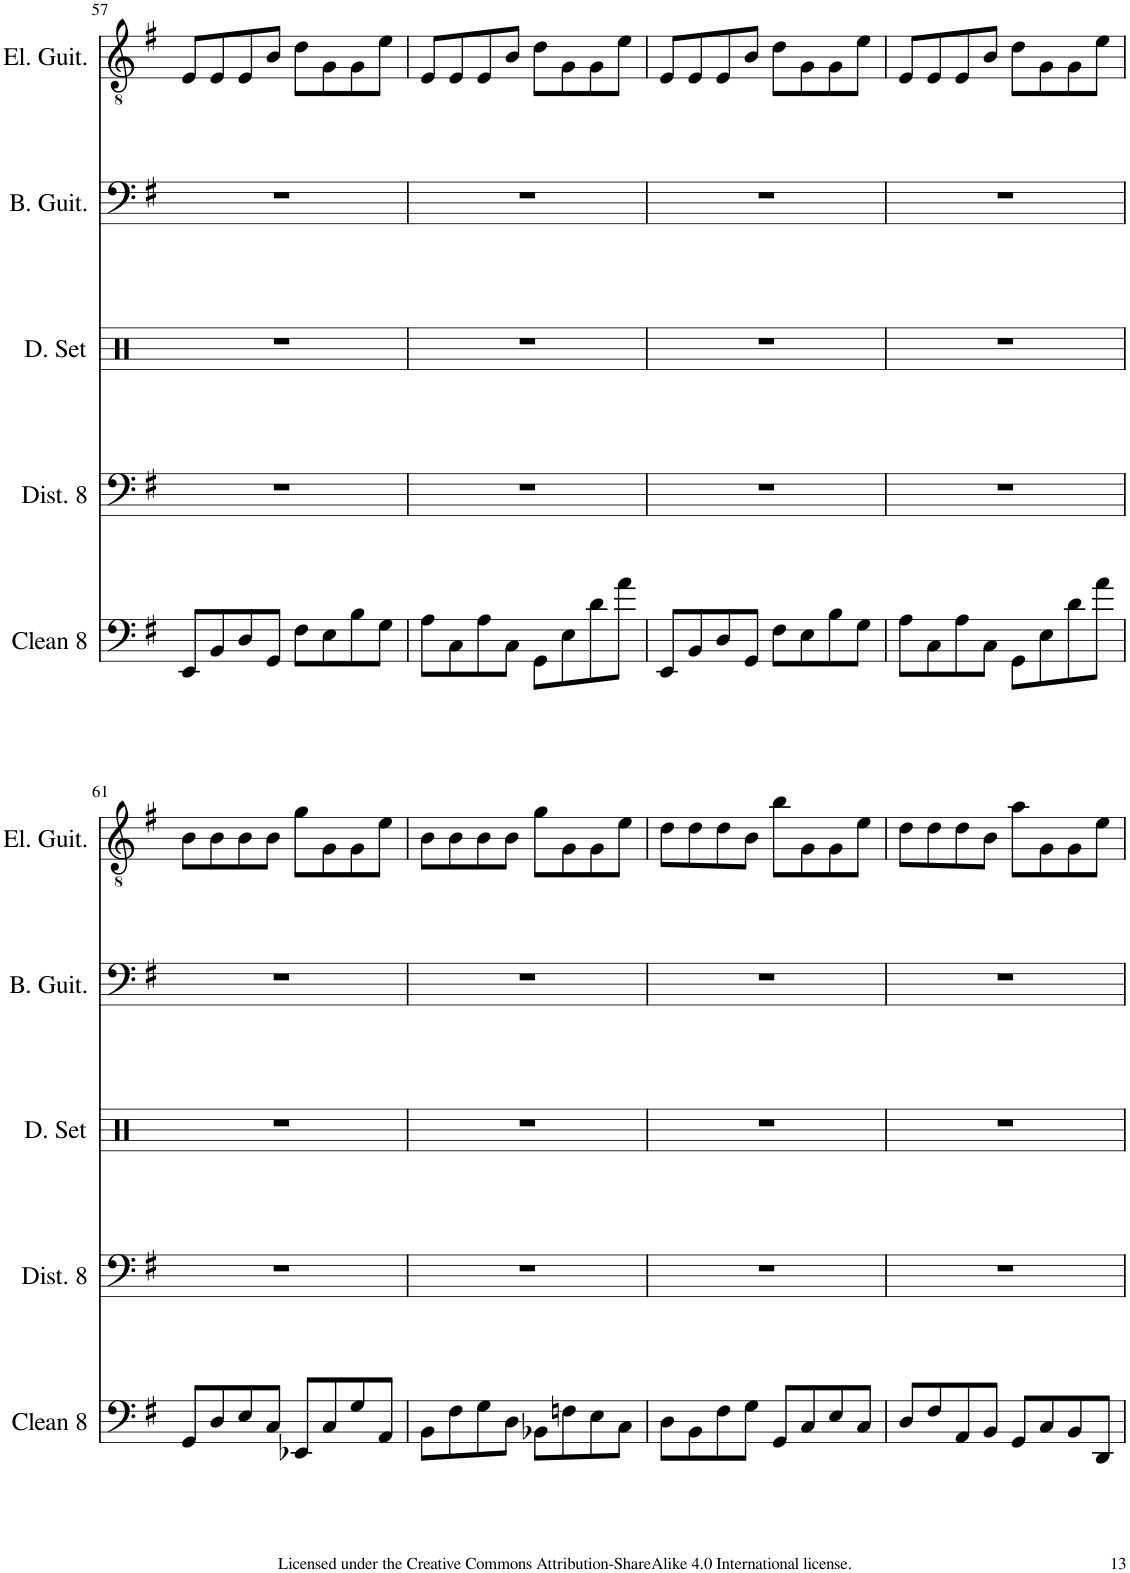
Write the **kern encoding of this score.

**kern	**kern	**kern	**kern	**kern
*part5	*part4	*part3	*part2	*part1
*staff5	*staff4	*staff3	*staff2	*staff1
*I"8-str. Electric Guitar	*I"Distorted 8-str. Guitar	*I"Drumset	*I"Bass Guitar	*I"Electric Guitar
*	*I'Dist. 8	*I'D. Set	*I'B. Guit.	*I'El. Guit.
!!LO:PB:g=z
*clefF4	*clefF4	*clefX	*clefF4	*clefGv2
*	*	*	*Trd7c12	*
*k[f#]	*k[f#]	*k[]	*k[f#]	*k[f#]
*M4/4	*M4/4	*M4/4	*M4/4	*M4/4
=57	=57	=57	=57	=57
8EE/L	1r	1r	1r	8E/L
8BB/	.	.	.	8E/
8D/	.	.	.	8E/
8GG/J	.	.	.	8B/J
8F#\L	.	.	.	8d\L
8E\	.	.	.	8G\
8B\	.	.	.	8G\
8G\J	.	.	.	8e\J
=58	=58	=58	=58	=58
8A\L	1r	1r	1r	8E/L
8C\	.	.	.	8E/
8A\	.	.	.	8E/
8C\J	.	.	.	8B/J
8GG\L	.	.	.	8d\L
8E\	.	.	.	8G\
8d\	.	.	.	8G\
8a\J	.	.	.	8e\J
=59	=59	=59	=59	=59
8EE/L	1r	1r	1r	8E/L
8BB/	.	.	.	8E/
8D/	.	.	.	8E/
8GG/J	.	.	.	8B/J
8F#\L	.	.	.	8d\L
8E\	.	.	.	8G\
8B\	.	.	.	8G\
8G\J	.	.	.	8e\J
=60	=60	=60	=60	=60
8A\L	1r	1r	1r	8E/L
8C\	.	.	.	8E/
8A\	.	.	.	8E/
8C\J	.	.	.	8B/J
8GG\L	.	.	.	8d\L
8E\	.	.	.	8G\
8d\	.	.	.	8G\
8a\J	.	.	.	8e\J
!!LO:LB:g=z
=61	=61	=61	=61	=61
8GG/L	1r	1r	1r	8B\L
8D/	.	.	.	8B\
8E/	.	.	.	8B\
8C/J	.	.	.	8B\J
8EE-X/L	.	.	.	8g\L
8C/	.	.	.	8G\
8G/	.	.	.	8G\
8AA/J	.	.	.	8e\J
=62	=62	=62	=62	=62
8BB\L	1r	1r	1r	8B\L
8F#\	.	.	.	8B\
8G\	.	.	.	8B\
8D\J	.	.	.	8B\J
8BB-X\L	.	.	.	8g\L
8Fn\	.	.	.	8G\
8E\	.	.	.	8G\
8C\J	.	.	.	8e\J
=63	=63	=63	=63	=63
8D\L	1r	1r	1r	8d\L
8BB\	.	.	.	8d\
8F#\	.	.	.	8d\
8G\J	.	.	.	8B\J
8GG/L	.	.	.	8b\L
8C/	.	.	.	8G\
8E/	.	.	.	8G\
8C/J	.	.	.	8e\J
=64	=64	=64	=64	=64
8D/L	1r	1r	1r	8d\L
8F#/	.	.	.	8d\
8AA/	.	.	.	8d\
8BB/J	.	.	.	8B\J
8GG/L	.	.	.	8a\L
8C/	.	.	.	8G\
8BB/	.	.	.	8G\
8DD/J	.	.	.	8e\J
=	=	=	=	=
*-	*-	*-	*-	*-
